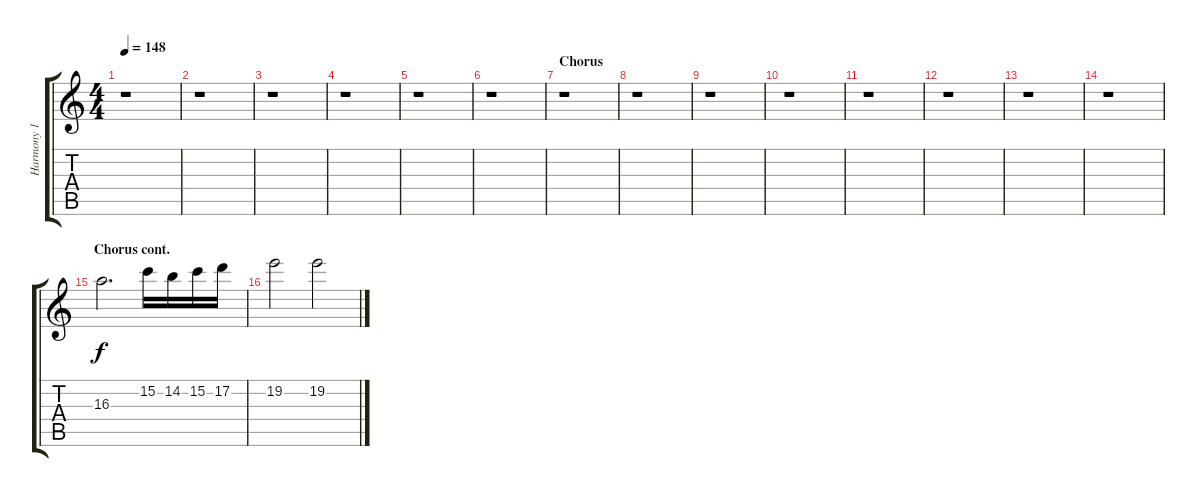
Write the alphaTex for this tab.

\track ("Harmony 1" "Harmony 1") {instrument overdrivenguitar}
\staff {score tabs}
\tuning (D4 A3 F3 C3 G2 C2) {hide}
\ts (4 4)
\tempo 148
\clef g2
\ks aminor
r.1{dy f} |
r.1 |
r.1 |
r.1 |
r.1 |
r.1 |
\section ("" "Chorus")
r.1 |
r.1 |
r.1 |
r.1 |
r.1 |
r.1 |
r.1 |
r.1 |
\section ("" "Chorus cont.")
16.3.2{d} 15.2.16 14.2.16 15.2.16 17.2.16 |
19.2.2 19.2.2
